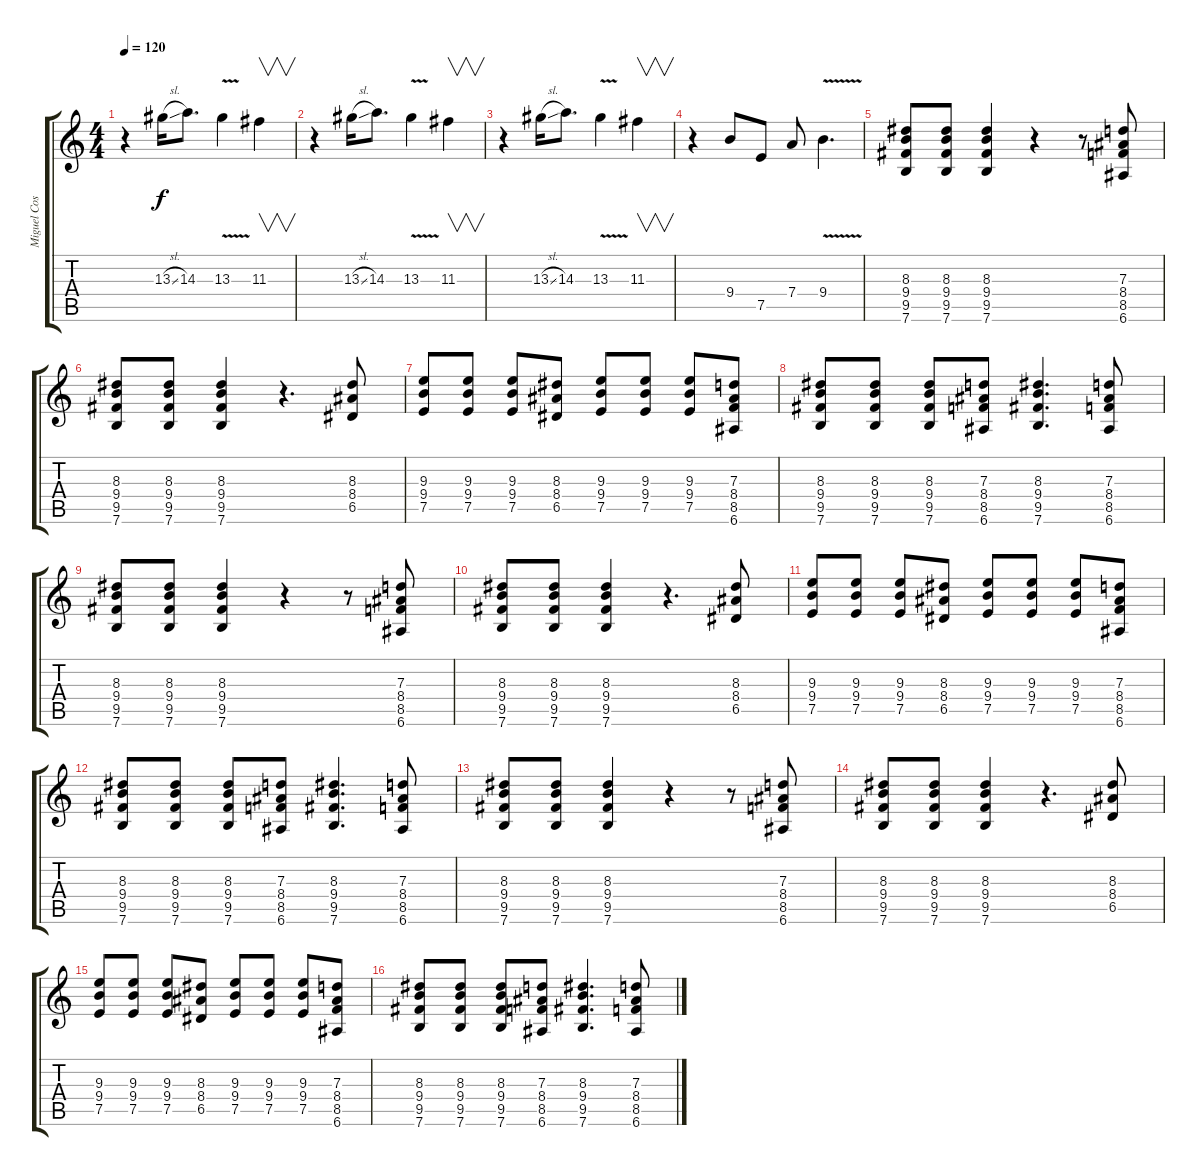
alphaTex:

\track ("Miguel Costas - Guitarra" "Miguel Cos") {instrument distortionguitar}
\staff {score tabs}
\tuning (E4 B3 G3 D3 A2 E2) {hide}
\ts (4 4)
\tempo 120
\clef g2
\ks c
r.4{dy f} 13.3{sl}.16 14.3.8{d} 13.3{v}.4 11.3.4{v} |
r.4 13.3{sl}.16 14.3.8{d} 13.3{v}.4 11.3.4{v} |
r.4 13.3{sl}.16 14.3.8{d} 13.3{v}.4 11.3.4{v} |
r.4 9.4.8 7.5.8 7.4.8 9.4{v}.4{d} |
(8.3 9.4 9.5 7.6).8 (8.3 9.4 9.5 7.6).8 (8.3 9.4 9.5 7.6).4 r.4 r.8 (7.3 8.4 8.5 6.6).8 |
(8.3 9.4 9.5 7.6).8 (8.3 9.4 9.5 7.6).8 (8.3 9.4 9.5 7.6).4 r.4{d} (8.3 8.4 6.5).8 |
(9.3 9.4 7.5).8 (9.3 9.4 7.5).8 (9.3 9.4 7.5).8 (8.3 8.4 6.5).8 (9.3 9.4 7.5).8 (9.3 9.4 7.5).8 (9.3 9.4 7.5).8 (7.3 8.4 8.5 6.6).8 |
(8.3 9.4 9.5 7.6).8 (8.3 9.4 9.5 7.6).8 (8.3 9.4 9.5 7.6).8 (7.3 8.4 8.5 6.6).8 (8.3 9.4 9.5 7.6).4{d} (7.3 8.4 8.5 6.6).8 |
(8.3 9.4 9.5 7.6).8 (8.3 9.4 9.5 7.6).8 (8.3 9.4 9.5 7.6).4 r.4 r.8 (7.3 8.4 8.5 6.6).8 |
(8.3 9.4 9.5 7.6).8 (8.3 9.4 9.5 7.6).8 (8.3 9.4 9.5 7.6).4 r.4{d} (8.3 8.4 6.5).8 |
(9.3 9.4 7.5).8 (9.3 9.4 7.5).8 (9.3 9.4 7.5).8 (8.3 8.4 6.5).8 (9.3 9.4 7.5).8 (9.3 9.4 7.5).8 (9.3 9.4 7.5).8 (7.3 8.4 8.5 6.6).8 |
(8.3 9.4 9.5 7.6).8 (8.3 9.4 9.5 7.6).8 (8.3 9.4 9.5 7.6).8 (7.3 8.4 8.5 6.6).8 (8.3 9.4 9.5 7.6).4{d} (7.3 8.4 8.5 6.6).8 |
(8.3 9.4 9.5 7.6).8 (8.3 9.4 9.5 7.6).8 (8.3 9.4 9.5 7.6).4 r.4 r.8 (7.3 8.4 8.5 6.6).8 |
(8.3 9.4 9.5 7.6).8 (8.3 9.4 9.5 7.6).8 (8.3 9.4 9.5 7.6).4 r.4{d} (8.3 8.4 6.5).8 |
(9.3 9.4 7.5).8 (9.3 9.4 7.5).8 (9.3 9.4 7.5).8 (8.3 8.4 6.5).8 (9.3 9.4 7.5).8 (9.3 9.4 7.5).8 (9.3 9.4 7.5).8 (7.3 8.4 8.5 6.6).8 |
(8.3 9.4 9.5 7.6).8 (8.3 9.4 9.5 7.6).8 (8.3 9.4 9.5 7.6).8 (7.3 8.4 8.5 6.6).8 (8.3 9.4 9.5 7.6).4{d} (7.3 8.4 8.5 6.6).8
